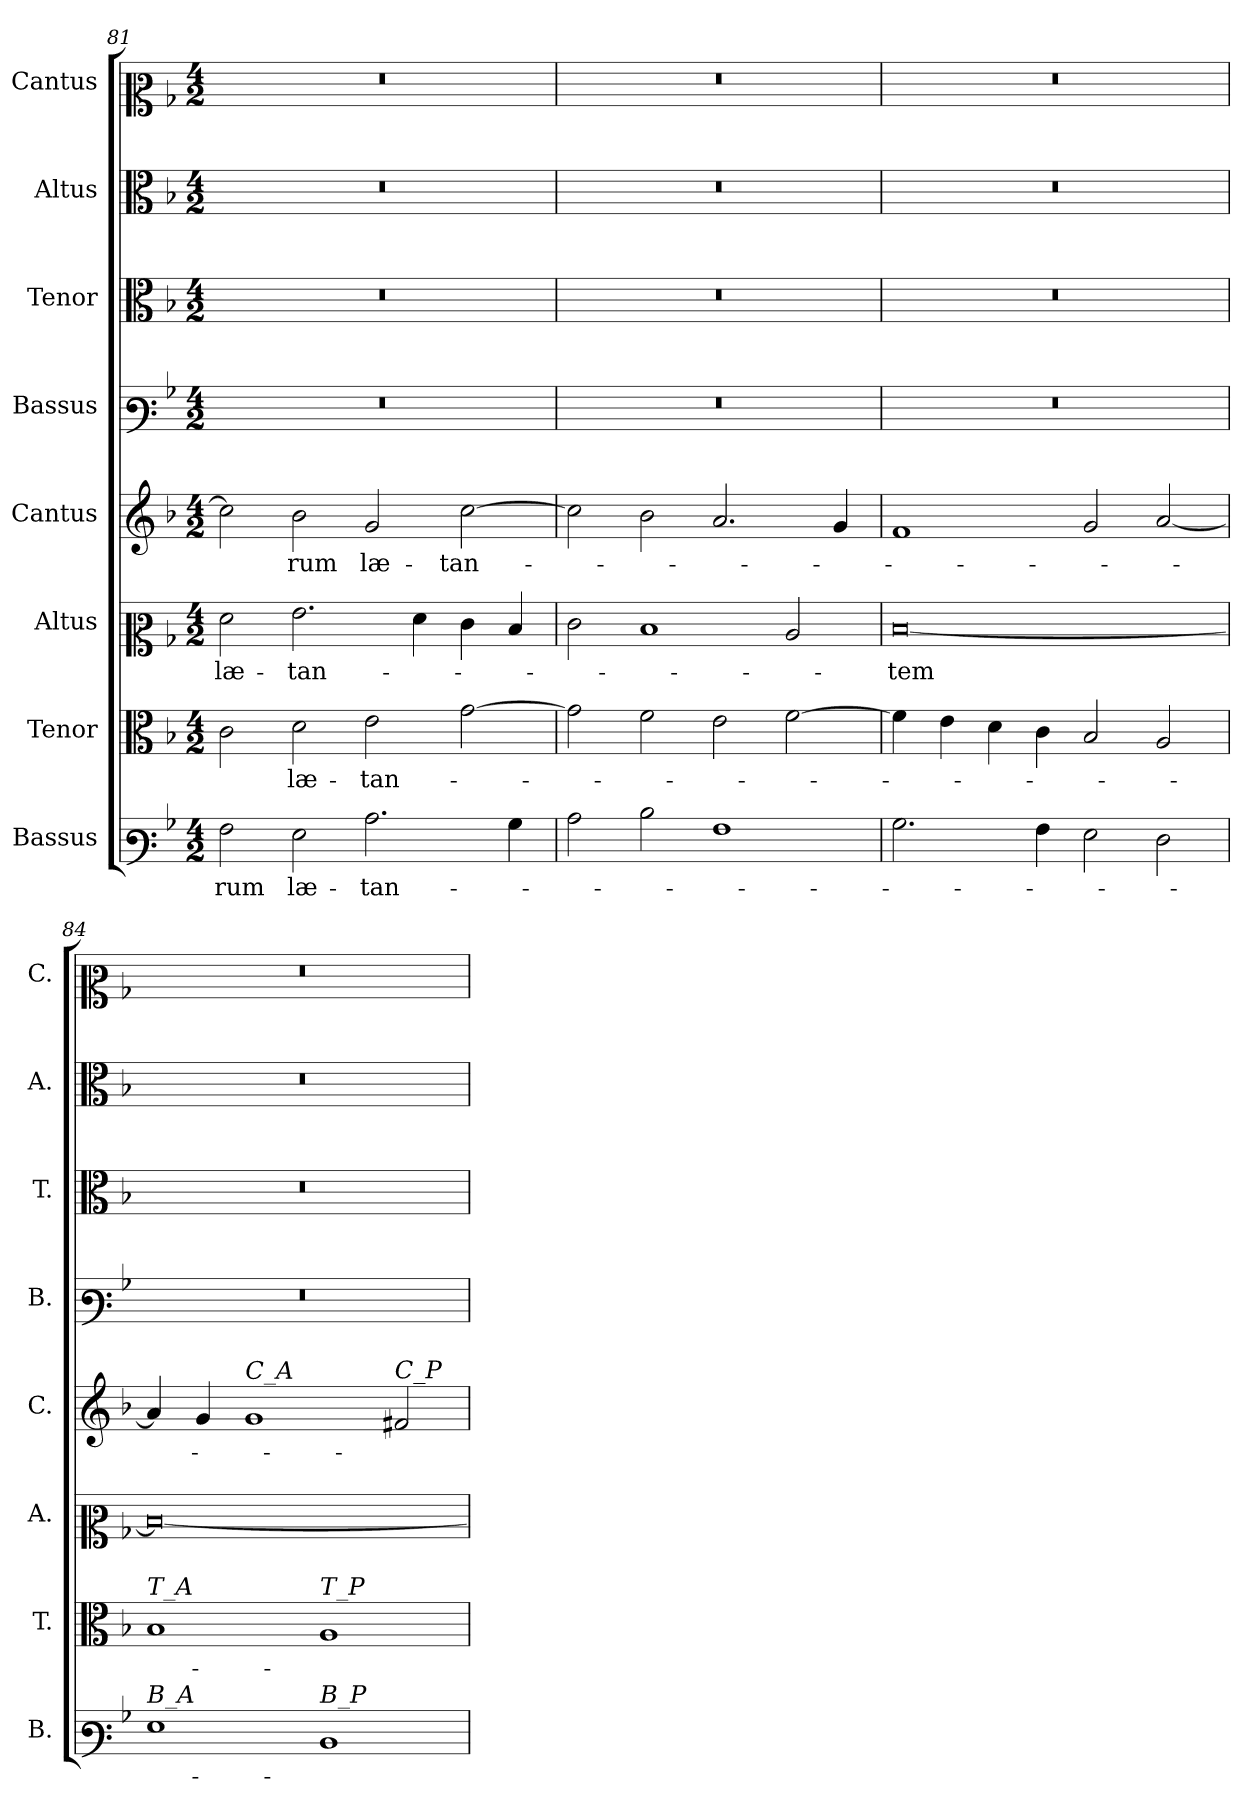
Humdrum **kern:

**kern	**text	**kern	**text	**kern	**text	**kern	**text	**kern	**kern	**kern	**kern
*part8	*part8	*part7	*part7	*part6	*part6	*part5	*part5	*part4	*part3	*part2	*part1
*staff8	*staff8	*staff7	*staff7	*staff6	*staff6	*staff5	*staff5	*staff4	*staff3	*staff2	*staff1
*I"Bassus	*	*I"Tenor	*	*I"Altus	*	*I"Cantus	*	*I"Bassus	*I"Tenor	*I"Altus	*I"Cantus
*I'B.	*	*I'T.	*	*I'A.	*	*I'C.	*	*I'B.	*I'T.	*I'A.	*I'C.
*clefF3	*	*clefC3	*	*clefC2	*	*clefG2	*	*clefF3	*clefC3	*clefC3	*clefC2
*k[b-]	*	*k[b-]	*	*k[b-]	*	*k[b-]	*	*k[b-]	*k[b-]	*k[b-]	*k[b-]
*M4/2	*	*M4/2	*	*M4/2	*	*M4/2	*	*M4/2	*M4/2	*M4/2	*M4/2
=81	=81	=81	=81	=81	=81	=81	=81	=81	=81	=81	=81
!	!LO:LY:b	!	!	!	!LO:LY:b	!	!	!	!	!	!
2A\	-rum	2c\	.	2f\	læ-	2cc\]	.	0r	0r	0r	0r
!	!LO:LY:b	!	!LO:LY:b	!	!LO:LY:b	!	!LO:LY:b	!	!	!	!
2G\	læ-	2d\	læ-	2.g\	-tan-	2b-\	-rum	.	.	.	.
!	!LO:LY:b	!	!LO:LY:b	!	!	!	!LO:LY:b	!	!	!	!
2.c\	-tan-	2e\	-tan-	.	.	2g/	læ-	.	.	.	.
.	.	.	.	4f\	.	.	.	.	.	.	.
!	!	!	!	!	!	!	!LO:LY:b	!	!	!	!
.	.	[2g\	.	4e\	.	[2cc\	-tan-	.	.	.	.
4B-\	.	.	.	4d/	.	.	.	.	.	.	.
=82	=82	=82	=82	=82	=82	=82	=82	=82	=82	=82	=82
2c\	.	2g\]	.	2e\	.	2cc\]	.	0r	0r	0r	0r
2d\	.	2f\	.	1d	.	2b-\	.	.	.	.	.
1A	.	2e\	.	.	.	2.a/	.	.	.	.	.
.	.	[2f\	.	2c/	.	.	.	.	.	.	.
.	.	.	.	.	.	4g/	.	.	.	.	.
=83	=83	=83	=83	=83	=83	=83	=83	=83	=83	=83	=83
!	!	!	!	!	!LO:LY:b	!	!	!	!	!	!
2.B-\	.	4f\]	.	[0d	-tem	1f	.	0r	0r	0r	0r
.	.	4e\	.	.	.	.	.	.	.	.	.
.	.	4d\	.	.	.	.	.	.	.	.	.
4A\	.	4c\	.	.	.	.	.	.	.	.	.
2G\	.	2B-/	.	.	.	2g/	.	.	.	.	.
2F\	.	2A/	.	.	.	[2a/	.	.	.	.	.
=84	=84	=84	=84	=84	=84	=84	=84	=84	=84	=84	=84
!	!	!LO:TX:a:i:t=T_A	!	!	!	!	!	!	!	!	!
!LO:TX:a:i:t=B_A	!	!	!	!	!	!	!	!	!	!	!
1G	.	1B-	.	0d_	.	4a/]	.	0r	0r	0r	0r
.	.	.	.	.	.	4g/	.	.	.	.	.
!	!	!	!	!	!	!LO:TX:a:i:t=C_A	!	!	!	!	!
.	.	.	.	.	.	1g	.	.	.	.	.
!	!	!LO:TX:a:i:t=T_P	!	!	!	!	!	!	!	!	!
!LO:TX:a:i:t=B_P	!	!	!	!	!	!	!	!	!	!	!
1D	.	1A	.	.	.	.	.	.	.	.	.
!	!	!	!	!	!	!LO:TX:a:i:t=C_P	!	!	!	!	!
.	.	.	.	.	.	2f#X/	.	.	.	.	.
=	=	=	=	=	=	=	=	=	=	=	=
*-	*-	*-	*-	*-	*-	*-	*-	*-	*-	*-	*-
